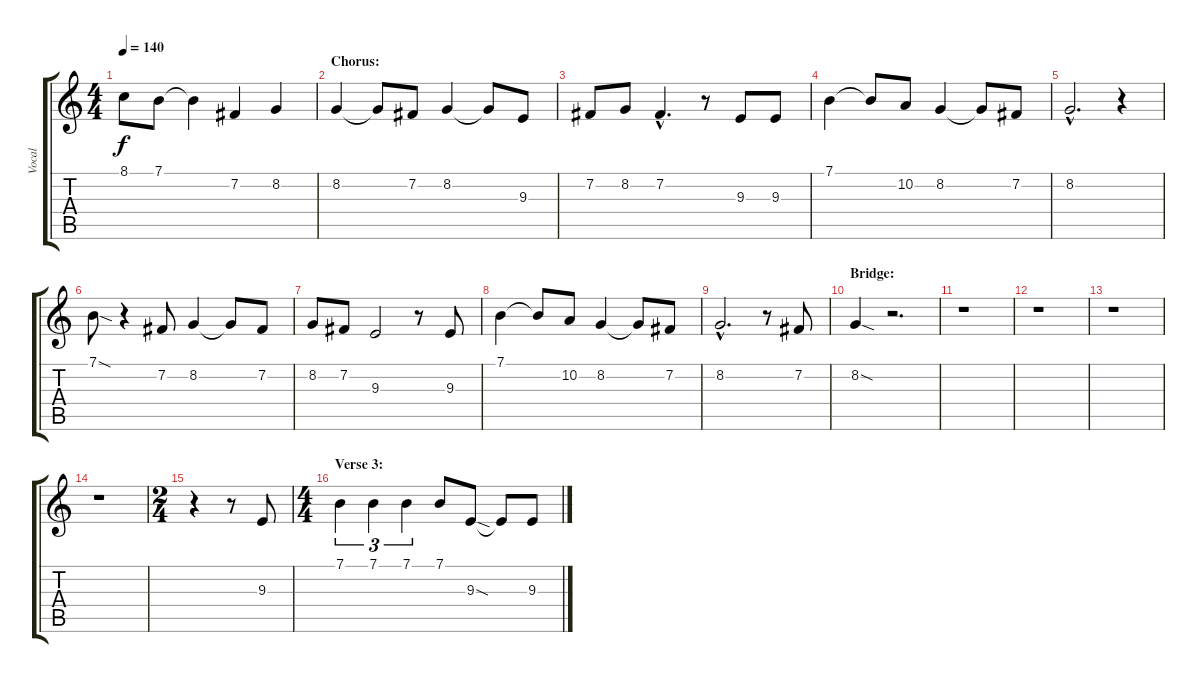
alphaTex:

\track ("Vocal" "Vocal") {instrument oboe}
\staff {score tabs}
\tuning (E4 B3 G3 D3 A2 E2) {hide}
\ts (4 4)
\tempo 140
\clef g2
\ks c
8.1.8{dy f} 7.1.8 7.1{t}.4 7.2.4 8.2.4 |
\section ("" "Chorus:")
8.2.4 8.2{t}.8 7.2.8 8.2.4 8.2{t}.8 9.3.8 |
7.2.8 8.2.8 7.2{hac}.4{d} r.8 9.3.8 9.3.8 |
7.1.4 7.1{t}.8 10.2.8 8.2.4 8.2{t}.8 7.2.8 |
8.2{hac}.2{d} r.4 |
7.1{sod}.8 r.4 7.2.8 8.2.4 8.2{t}.8 7.2.8 |
8.2.8 7.2.8 9.3.2 r.8 9.3.8 |
7.1.4 7.1{t}.8 10.2.8 8.2.4 8.2{t}.8 7.2.8 |
8.2{hac}.2{d} r.8 7.2.8 |
\section ("" "Bridge:")
8.2{sod}.4 r.2{d} |
r.1 |
r.1 |
r.1 |
r.1 |
\ts (2 4)
r.4 r.8 9.3.8 |
\ts (4 4)
\section ("" "Verse 3:")
7.1.4{tu (3 2)} 7.1.4{tu (3 2)} 7.1.4{tu (3 2)} 7.1.8 9.3{sod}.8 9.3{t}.8 9.3.8
